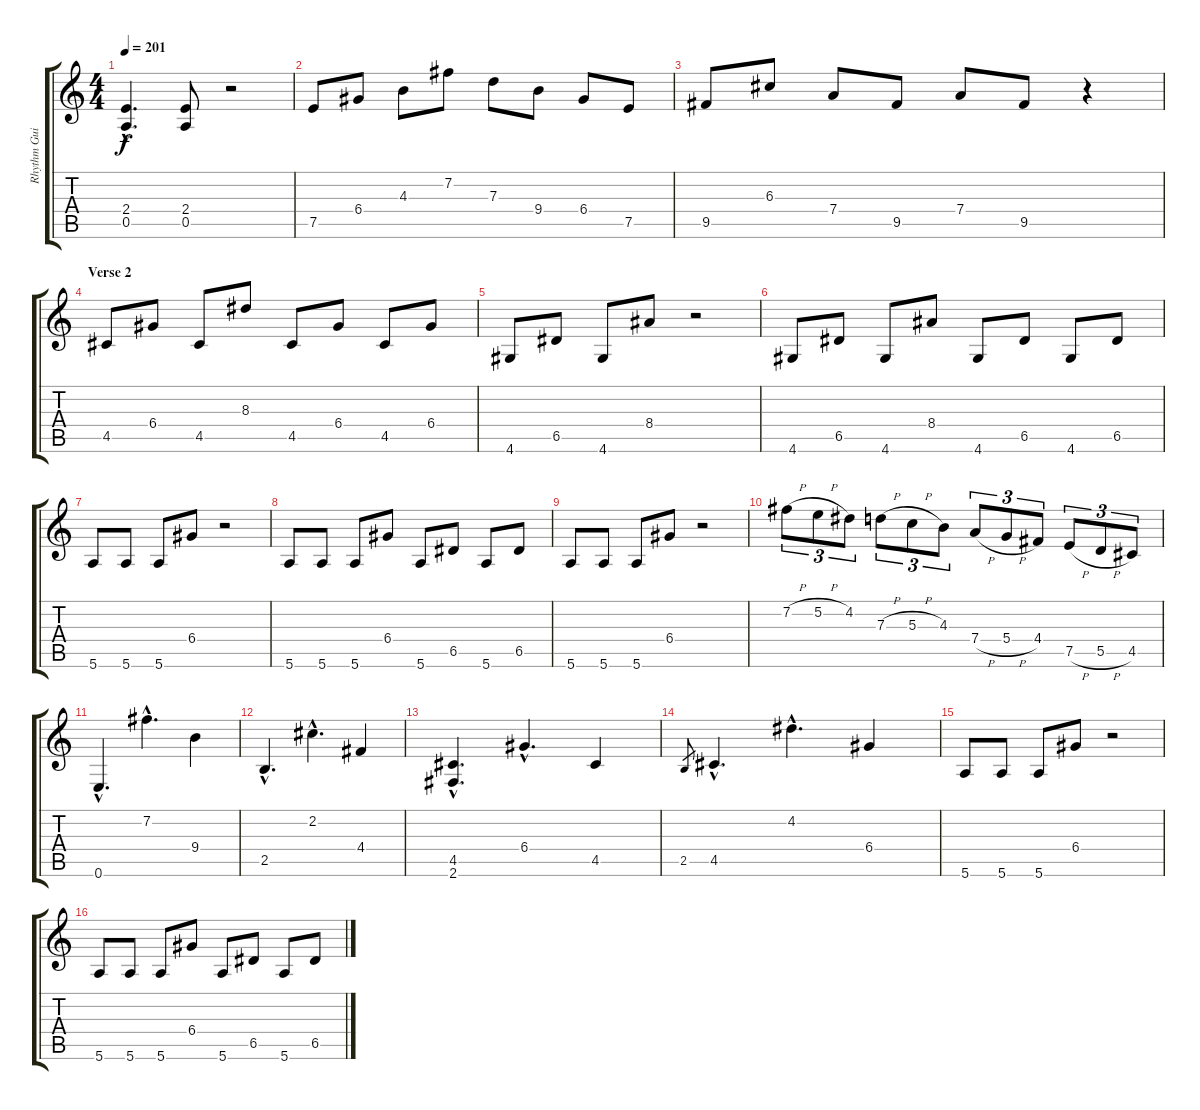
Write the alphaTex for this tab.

\track ("Rhythm Guitar" "Rhythm Gui") {instrument distortionguitar}
\staff {score tabs}
\tuning (E4 B3 G3 D3 A2 E2) {hide}
\ts (4 4)
\tempo 201
\clef g2
\ks c
(2.4{hac} 0.5{hac}).4{d dy f} (2.4 0.5).8 r.2 |
7.5.8 6.4.8 4.3.8 7.2.8 7.3.8 9.4.8 6.4.8 7.5.8 |
9.5.8 6.3.8 7.4.8 9.5.8 7.4.8 9.5.8 r.4 |
\section ("" "Verse 2")
4.5.8 6.4.8 4.5.8 8.3.8 4.5.8 6.4.8 4.5.8 6.4.8 |
4.6.8 6.5.8 4.6.8 8.4.8 r.2 |
4.6.8 6.5.8 4.6.8 8.4.8 4.6.8 6.5.8 4.6.8 6.5.8 |
5.6.8 5.6.8 5.6.8 6.4.8 r.2 |
5.6.8 5.6.8 5.6.8 6.4.8 5.6.8 6.5.8 5.6.8 6.5.8 |
5.6.8 5.6.8 5.6.8 6.4.8 r.2 |
7.2{h}.8{tu (3 2)} 5.2{h}.8{tu (3 2)} 4.2.8{tu (3 2)} 7.3{h}.8{tu (3 2)} 5.3{h}.8{tu (3 2)} 4.3.8{tu (3 2)} 7.4{h}.8{tu (3 2)} 5.4{h}.8{tu (3 2)} 4.4.8{tu (3 2)} 7.5{h}.8{tu (3 2)} 5.5{h}.8{tu (3 2)} 4.5.8{tu (3 2)} |
0.6{hac}.4{d} 7.2{hac}.4{d} 9.4.4 |
2.5{hac}.4{d} 2.2{hac}.4{d} 4.4.4 |
(4.5{hac} 2.6{hac}).4{d} 6.4{hac}.4{d} 4.5.4 |
2.5.8{gr} 4.5{hac}.4{d} 4.2{hac}.4{d} 6.4.4 |
5.6.8 5.6.8 5.6.8 6.4.8 r.2 |
5.6.8 5.6.8 5.6.8 6.4.8 5.6.8 6.5.8 5.6.8 6.5.8
